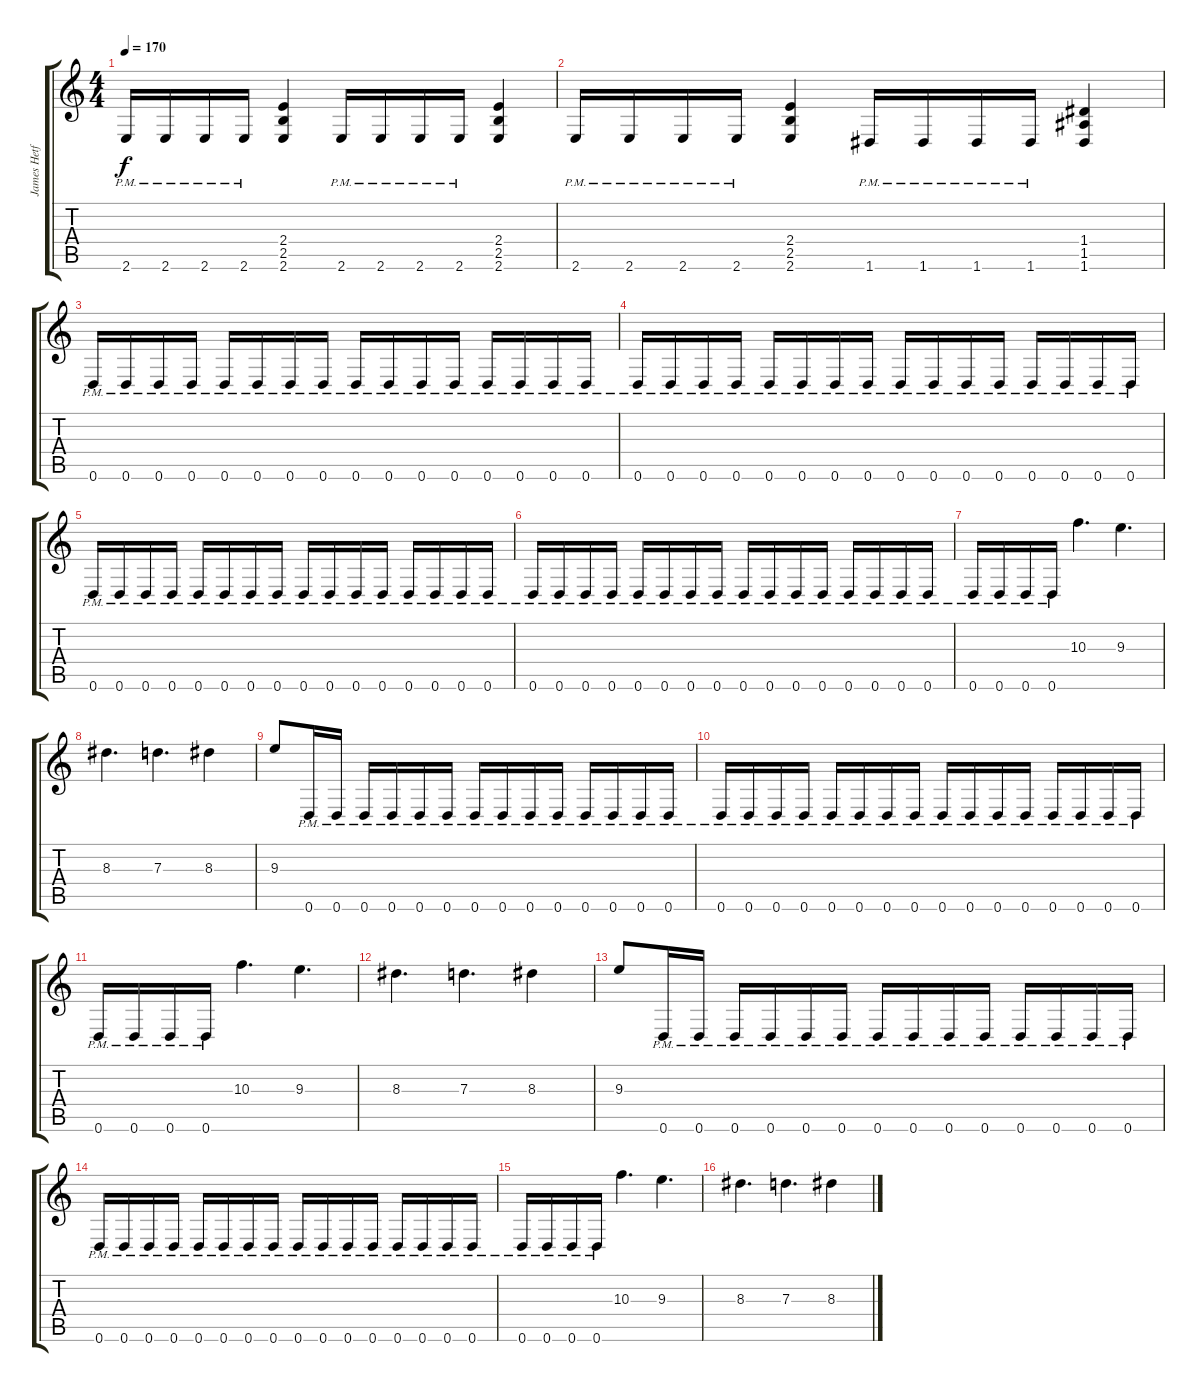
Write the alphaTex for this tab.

\track ("James Hetfield" "James Hetf") {instrument distortionguitar}
\staff {score tabs}
\tuning (E4 B3 G3 D3 A2 D2) {hide}
\ts (4 4)
\tempo 170
\clef g2
\ks c
2.6{pm}.16{dy f} 2.6{pm}.16 2.6{pm}.16 2.6{pm}.16 (2.4 2.5 2.6).4 2.6{pm}.16 2.6{pm}.16 2.6{pm}.16 2.6{pm}.16 (2.4 2.5 2.6).4 |
2.6{pm}.16 2.6{pm}.16 2.6{pm}.16 2.6{pm}.16 (2.4 2.5 2.6).4 1.6{pm}.16 1.6{pm}.16 1.6{pm}.16 1.6{pm}.16 (1.4 1.5 1.6).4 |
0.6{pm}.16 0.6{pm}.16 0.6{pm}.16 0.6{pm}.16 0.6{pm}.16 0.6{pm}.16 0.6{pm}.16 0.6{pm}.16 0.6{pm}.16 0.6{pm}.16 0.6{pm}.16 0.6{pm}.16 0.6{pm}.16 0.6{pm}.16 0.6{pm}.16 0.6{pm}.16 |
0.6{pm}.16 0.6{pm}.16 0.6{pm}.16 0.6{pm}.16 0.6{pm}.16 0.6{pm}.16 0.6{pm}.16 0.6{pm}.16 0.6{pm}.16 0.6{pm}.16 0.6{pm}.16 0.6{pm}.16 0.6{pm}.16 0.6{pm}.16 0.6{pm}.16 0.6{pm}.16 |
0.6{pm}.16 0.6{pm}.16 0.6{pm}.16 0.6{pm}.16 0.6{pm}.16 0.6{pm}.16 0.6{pm}.16 0.6{pm}.16 0.6{pm}.16 0.6{pm}.16 0.6{pm}.16 0.6{pm}.16 0.6{pm}.16 0.6{pm}.16 0.6{pm}.16 0.6{pm}.16 |
0.6{pm}.16 0.6{pm}.16 0.6{pm}.16 0.6{pm}.16 0.6{pm}.16 0.6{pm}.16 0.6{pm}.16 0.6{pm}.16 0.6{pm}.16 0.6{pm}.16 0.6{pm}.16 0.6{pm}.16 0.6{pm}.16 0.6{pm}.16 0.6{pm}.16 0.6{pm}.16 |
0.6{pm}.16 0.6{pm}.16 0.6{pm}.16 0.6{pm}.16 10.3.4{d} 9.3.4{d} |
8.3.4{d} 7.3.4{d} 8.3.4 |
9.3.8 0.6{pm}.16 0.6{pm}.16 0.6{pm}.16 0.6{pm}.16 0.6{pm}.16 0.6{pm}.16 0.6{pm}.16 0.6{pm}.16 0.6{pm}.16 0.6{pm}.16 0.6{pm}.16 0.6{pm}.16 0.6{pm}.16 0.6{pm}.16 |
0.6{pm}.16 0.6{pm}.16 0.6{pm}.16 0.6{pm}.16 0.6{pm}.16 0.6{pm}.16 0.6{pm}.16 0.6{pm}.16 0.6{pm}.16 0.6{pm}.16 0.6{pm}.16 0.6{pm}.16 0.6{pm}.16 0.6{pm}.16 0.6{pm}.16 0.6{pm}.16 |
0.6{pm}.16 0.6{pm}.16 0.6{pm}.16 0.6{pm}.16 10.3.4{d} 9.3.4{d} |
8.3.4{d} 7.3.4{d} 8.3.4 |
9.3.8 0.6{pm}.16 0.6{pm}.16 0.6{pm}.16 0.6{pm}.16 0.6{pm}.16 0.6{pm}.16 0.6{pm}.16 0.6{pm}.16 0.6{pm}.16 0.6{pm}.16 0.6{pm}.16 0.6{pm}.16 0.6{pm}.16 0.6{pm}.16 |
0.6{pm}.16 0.6{pm}.16 0.6{pm}.16 0.6{pm}.16 0.6{pm}.16 0.6{pm}.16 0.6{pm}.16 0.6{pm}.16 0.6{pm}.16 0.6{pm}.16 0.6{pm}.16 0.6{pm}.16 0.6{pm}.16 0.6{pm}.16 0.6{pm}.16 0.6{pm}.16 |
0.6{pm}.16 0.6{pm}.16 0.6{pm}.16 0.6{pm}.16 10.3.4{d} 9.3.4{d} |
8.3.4{d} 7.3.4{d} 8.3.4
